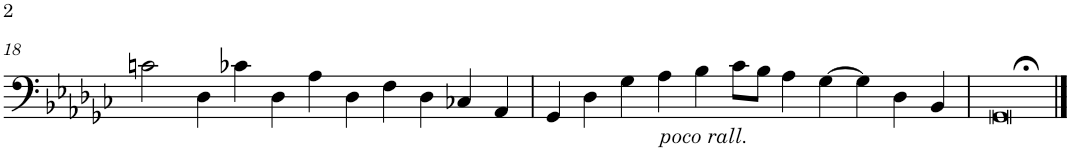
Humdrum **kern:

**kern
*part1
*staff1
*I"Trombone
*I'Tbn.
!!LO:PB:g=z
*clefF4
*k[b-e-a-d-g-c-]
*M11/4
=18
2cn\
4D-\
4c-X\
4D-\
4A-\
4D-\
4F\
4D-\
4C-X/
4AA-/
=19
4GG-/
4D-\
4G-\
!LO:TX:b:i:t=poco rall.
4A-\
4B-\
8c-\L
8B-\J
4A-\
[4G-\
4G-\]
4D-\
4BB-/
=20
0GG-;<
2ryy
4ryy
==
*-
